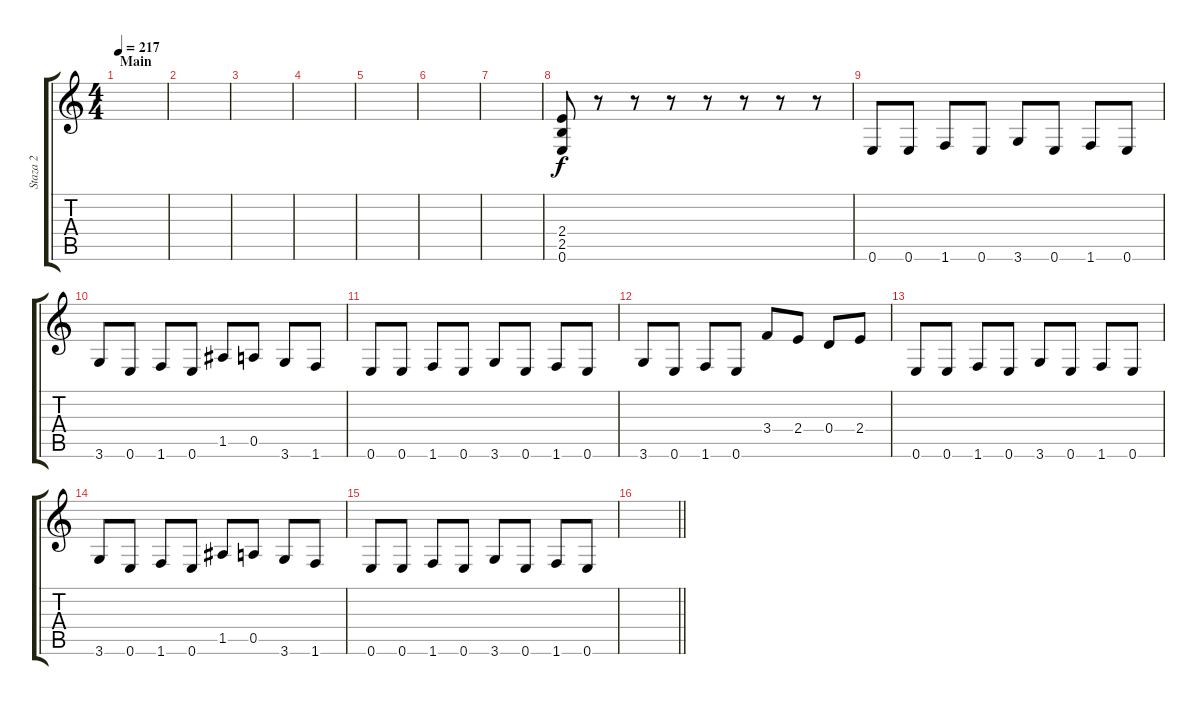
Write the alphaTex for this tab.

\track ("Staza 2" "Staza 2") {instrument overdrivenguitar}
\staff {score tabs}
\tuning (E4 B3 G3 D3 A2 E2) {hide}
\ts (4 4)
\section ("" "Main ")
\tempo 217
\clef g2
\ks c
|
|
|
|
|
|
|
(2.4 2.5 0.6).8 r.8 r.8 r.8 r.8 r.8 r.8 r.8 |
0.6.8 0.6.8 1.6.8 0.6.8 3.6.8 0.6.8 1.6.8 0.6.8 |
3.6.8 0.6.8 1.6.8 0.6.8 1.5.8 0.5.8 3.6.8 1.6.8 |
0.6.8 0.6.8 1.6.8 0.6.8 3.6.8 0.6.8 1.6.8 0.6.8 |
3.6.8 0.6.8 1.6.8 0.6.8 3.4.8 2.4.8 0.4.8 2.4.8 |
0.6.8 0.6.8 1.6.8 0.6.8 3.6.8 0.6.8 1.6.8 0.6.8 |
3.6.8 0.6.8 1.6.8 0.6.8 1.5.8 0.5.8 3.6.8 1.6.8 |
0.6.8 0.6.8 1.6.8 0.6.8 3.6.8 0.6.8 1.6.8 0.6.8 |
\barLineRight lightlight
